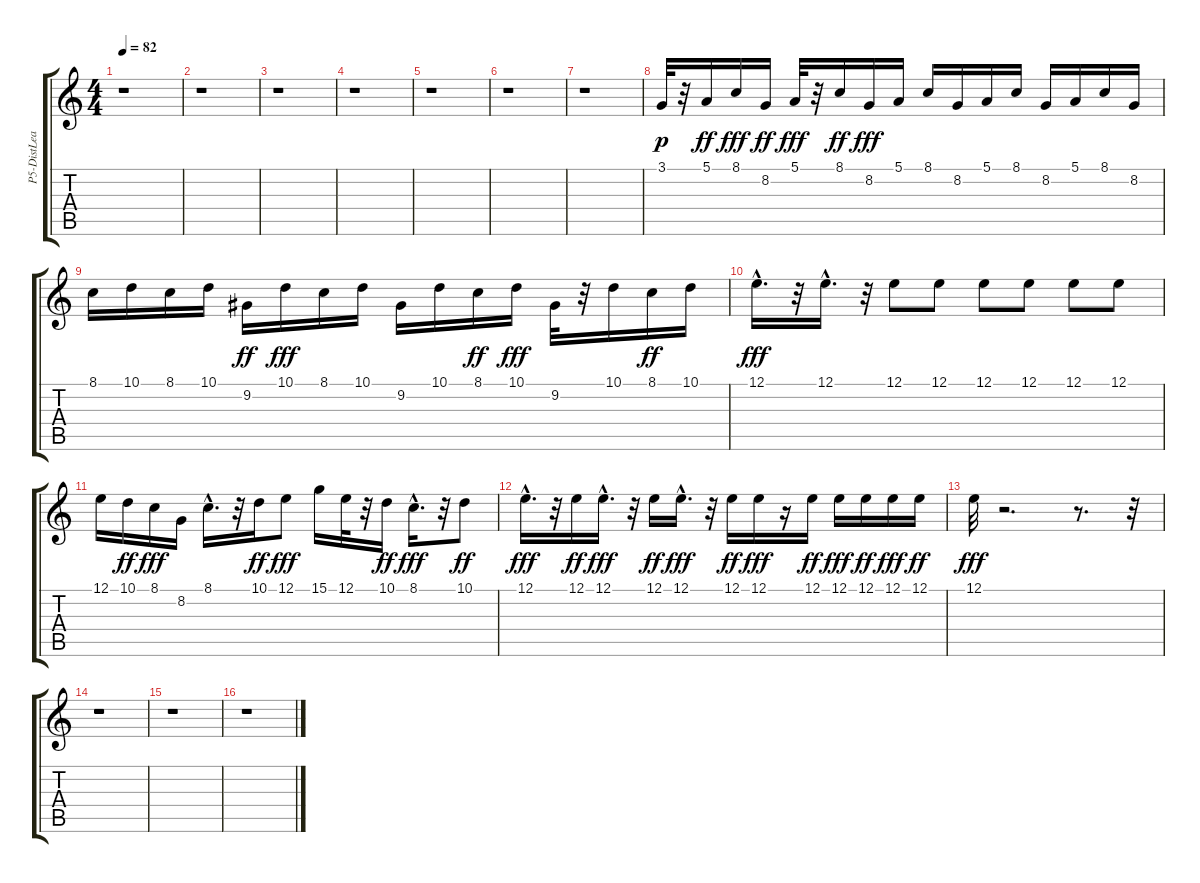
\track ("P5-DistLead" "P5-DistLea") {instrument lead5charang}
\staff {score tabs}
\tuning (E4 B3 G3 D3 A2 E2) {hide}
\ts (4 4)
\tempo 82
\clef g2
\ks c
r.1{dy mf} |
r.1 |
r.1 |
r.1 |
r.1 |
r.1 |
r.1 |
3.1.32{dy p} r.32 5.1.16{dy ff} 8.1.16{dy fff} 8.2.16{dy ff} 5.1.32{dy fff} r.32 8.1.16{dy ff} 8.2.16{dy fff} 5.1.16 8.1.16 8.2.16 5.1.16 8.1.16 8.2.16 5.1.16 8.1.16 8.2.16 |
8.1.16 10.1.16 8.1.16 10.1.16 9.2.16{dy ff} 10.1.16{dy fff} 8.1.16 10.1.16 9.2.16 10.1.16 8.1.16{dy ff} 10.1.16{dy fff} 9.2.32 r.32 10.1.16 8.1.16{dy ff} 10.1.16 |
12.1{hac}.16{d dy fff} r.32 12.1{hac}.16{d} r.32 12.1.8 12.1.8 12.1.8 12.1.8 12.1.8 12.1.8 |
12.1.16 10.1.16{dy ff} 8.1.16{dy fff} 8.2.16 8.1{hac}.16{d} r.32 10.1.16{dy ff} 12.1.8{dy fff} 15.1.16 12.1.32 r.32 10.1.16{dy ff} 8.1{hac}.16{d dy fff} r.32 10.1.8{dy ff} |
12.1{hac}.16{d dy fff} r.32 12.1.16{dy ff} 12.1{hac}.16{d dy fff} r.32 12.1.16{dy ff} 12.1{hac}.16{d dy fff} r.32 12.1.16{dy ff} 12.1.16{dy fff} r.16 12.1.16{dy ff} 12.1.16{dy fff} 12.1.16{dy ff} 12.1.16{dy fff} 12.1.16{dy ff} |
12.1.32{dy fff} r.2{d} r.8{d} r.32 |
r.1 |
r.1 |
r.1
